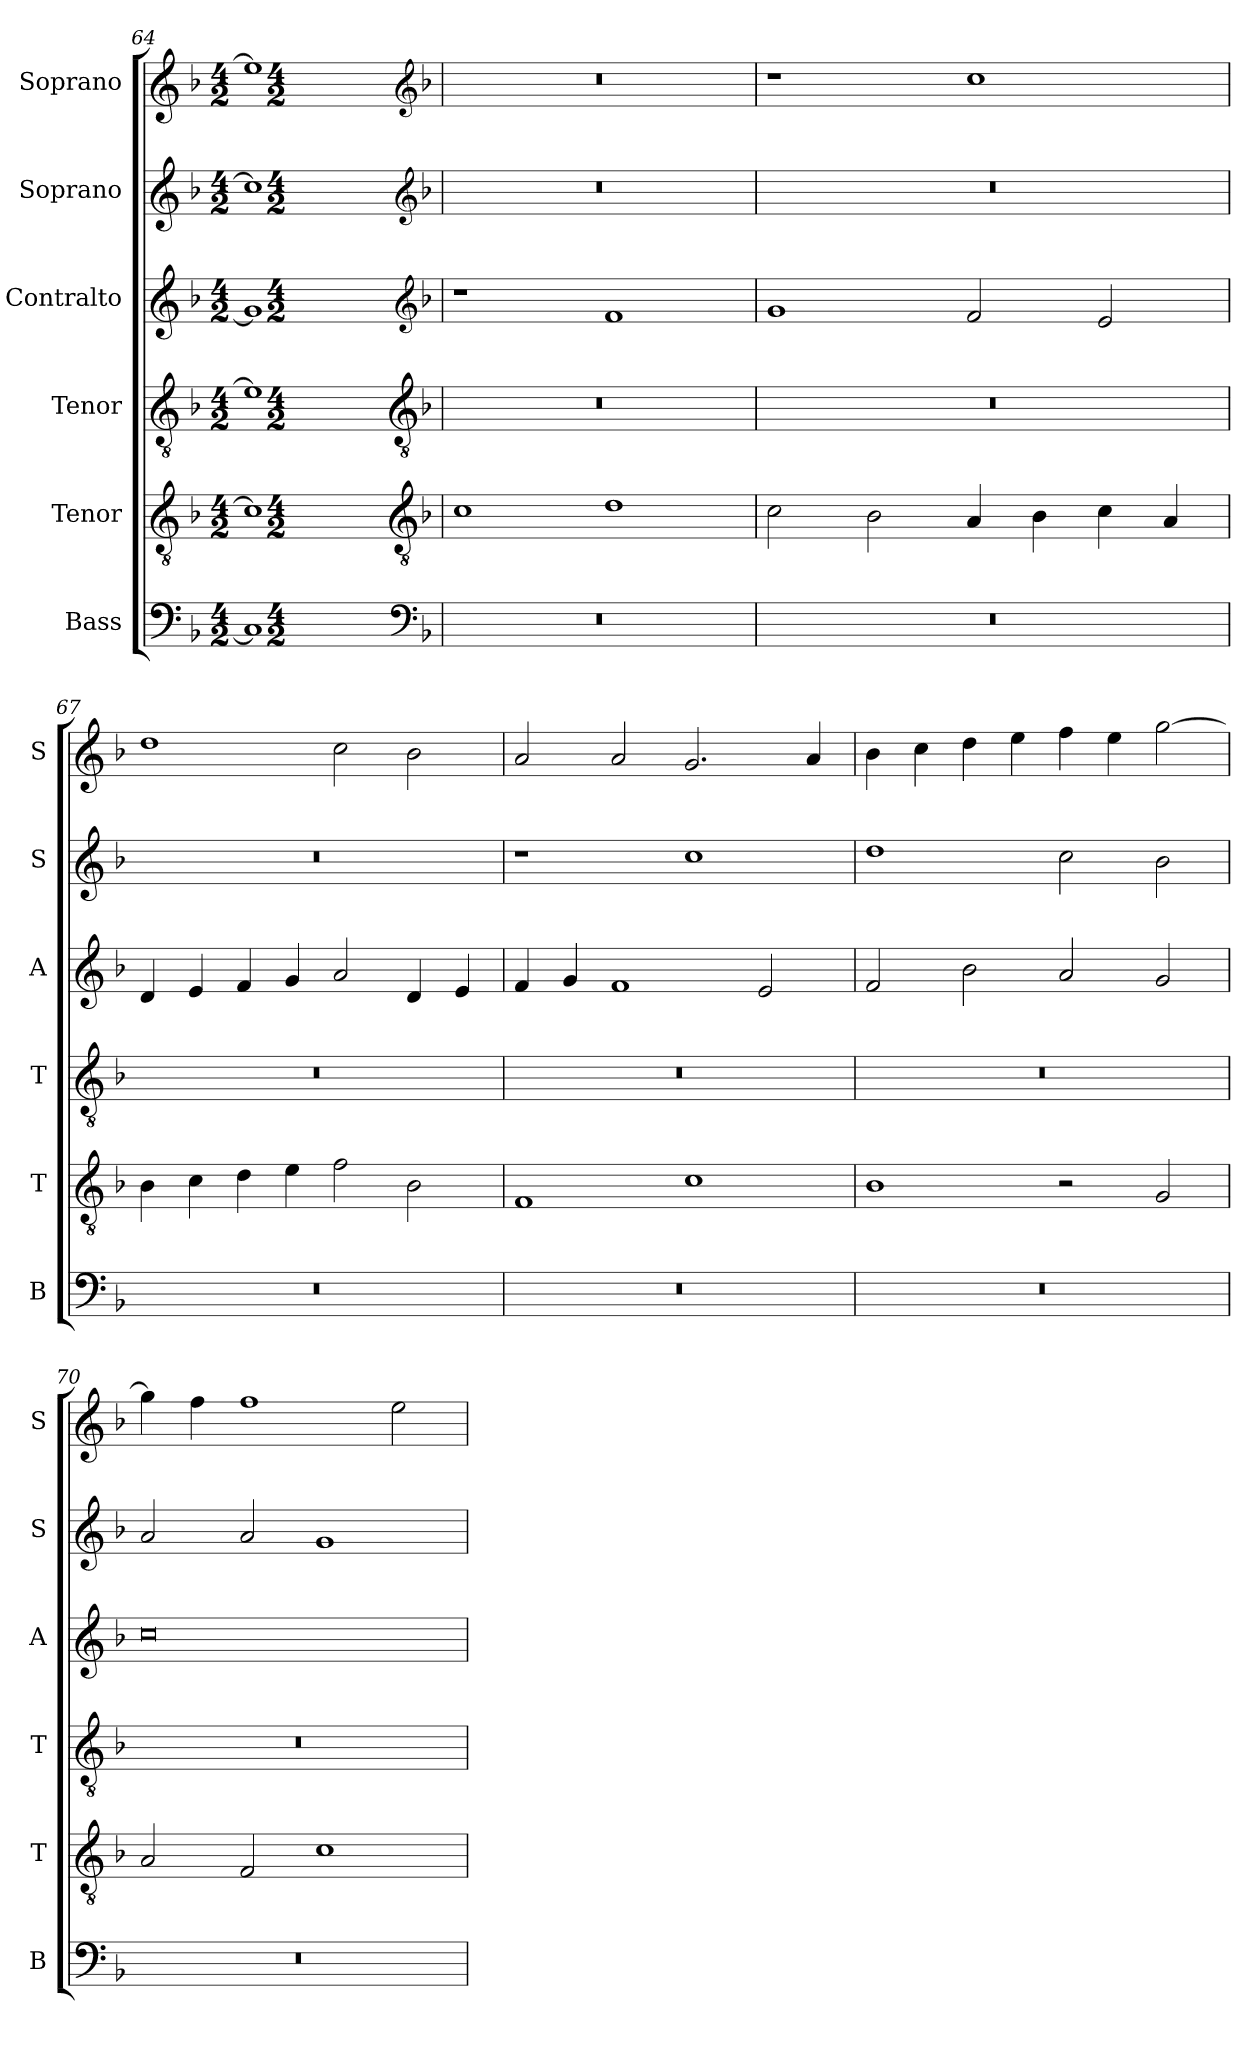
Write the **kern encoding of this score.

**kern	**kern	**kern	**kern	**kern	**kern
*part6	*part5	*part4	*part3	*part2	*part1
*staff6	*staff5	*staff4	*staff3	*staff2	*staff1
*I"Bass	*I"Tenor	*I"Tenor	*I"Contralto	*I"Soprano	*I"Soprano
*I'B	*I'T	*I'T	*I'A	*I'S	*I'S
*clefF4	*clefGv2	*clefGv2	*clefG2	*clefG2	*clefG2
*k[b-]	*k[b-]	*k[b-]	*k[b-]	*k[b-]	*k[b-]
*F:ion	*F:ion	*F:ion	*F:ion	*F:ion	*F:ion
*M4/2	*M4/2	*M4/2	*M4/2	*M4/2	*M4/2
=64	=64	=64	=64	=64	=64
1C]	1c]	1e]	1g]	1cc]	1ee]
*clefF4	*clefGv2	*clefGv2	*clefG2	*clefG2	*clefG2
*k[b-]	*k[b-]	*k[b-]	*k[b-]	*k[b-]	*k[b-]
*F:ion	*F:ion	*F:ion	*F:ion	*F:ion	*F:ion
*M4/2	*M4/2	*M4/2	*M4/2	*M4/2	*M4/2
=65	=65	=65	=65	=65	=65
0r	1c	0r	1r	0r	0r
.	1d	.	1f	.	.
=66	=66	=66	=66	=66	=66
0r	2c	0r	1g	0r	1r
.	2B-	.	.	.	.
.	4A	.	2f	.	1cc
.	4B-	.	.	.	.
.	4c	.	2e	.	.
.	4A	.	.	.	.
=67	=67	=67	=67	=67	=67
0r	4B-	0r	4d	0r	1dd
.	4c	.	4e	.	.
.	4d	.	4f	.	.
.	4e	.	4g	.	.
.	2f	.	2a	.	2cc
.	2B-	.	4d	.	2b-
.	.	.	4e	.	.
=68	=68	=68	=68	=68	=68
0r	1F	0r	4f	1r	2a
.	.	.	4g	.	.
.	.	.	1f	.	2a
.	1c	.	.	1cc	2.g
.	.	.	2e	.	.
.	.	.	.	.	4a
=69	=69	=69	=69	=69	=69
0r	1B-	0r	2f	1dd	4b-
.	.	.	.	.	4cc
.	.	.	2b-	.	4dd
.	.	.	.	.	4ee
.	2r	.	2a	2cc	4ff
.	.	.	.	.	4ee
.	2G	.	2g	2b-	[2gg
=70	=70	=70	=70	=70	=70
0r	2A	0r	0cc	2a	4gg]
.	.	.	.	.	4ff
.	2F	.	.	2a	1ff
.	1c	.	.	1g	.
.	.	.	.	.	2ee
=	=	=	=	=	=
*-	*-	*-	*-	*-	*-
